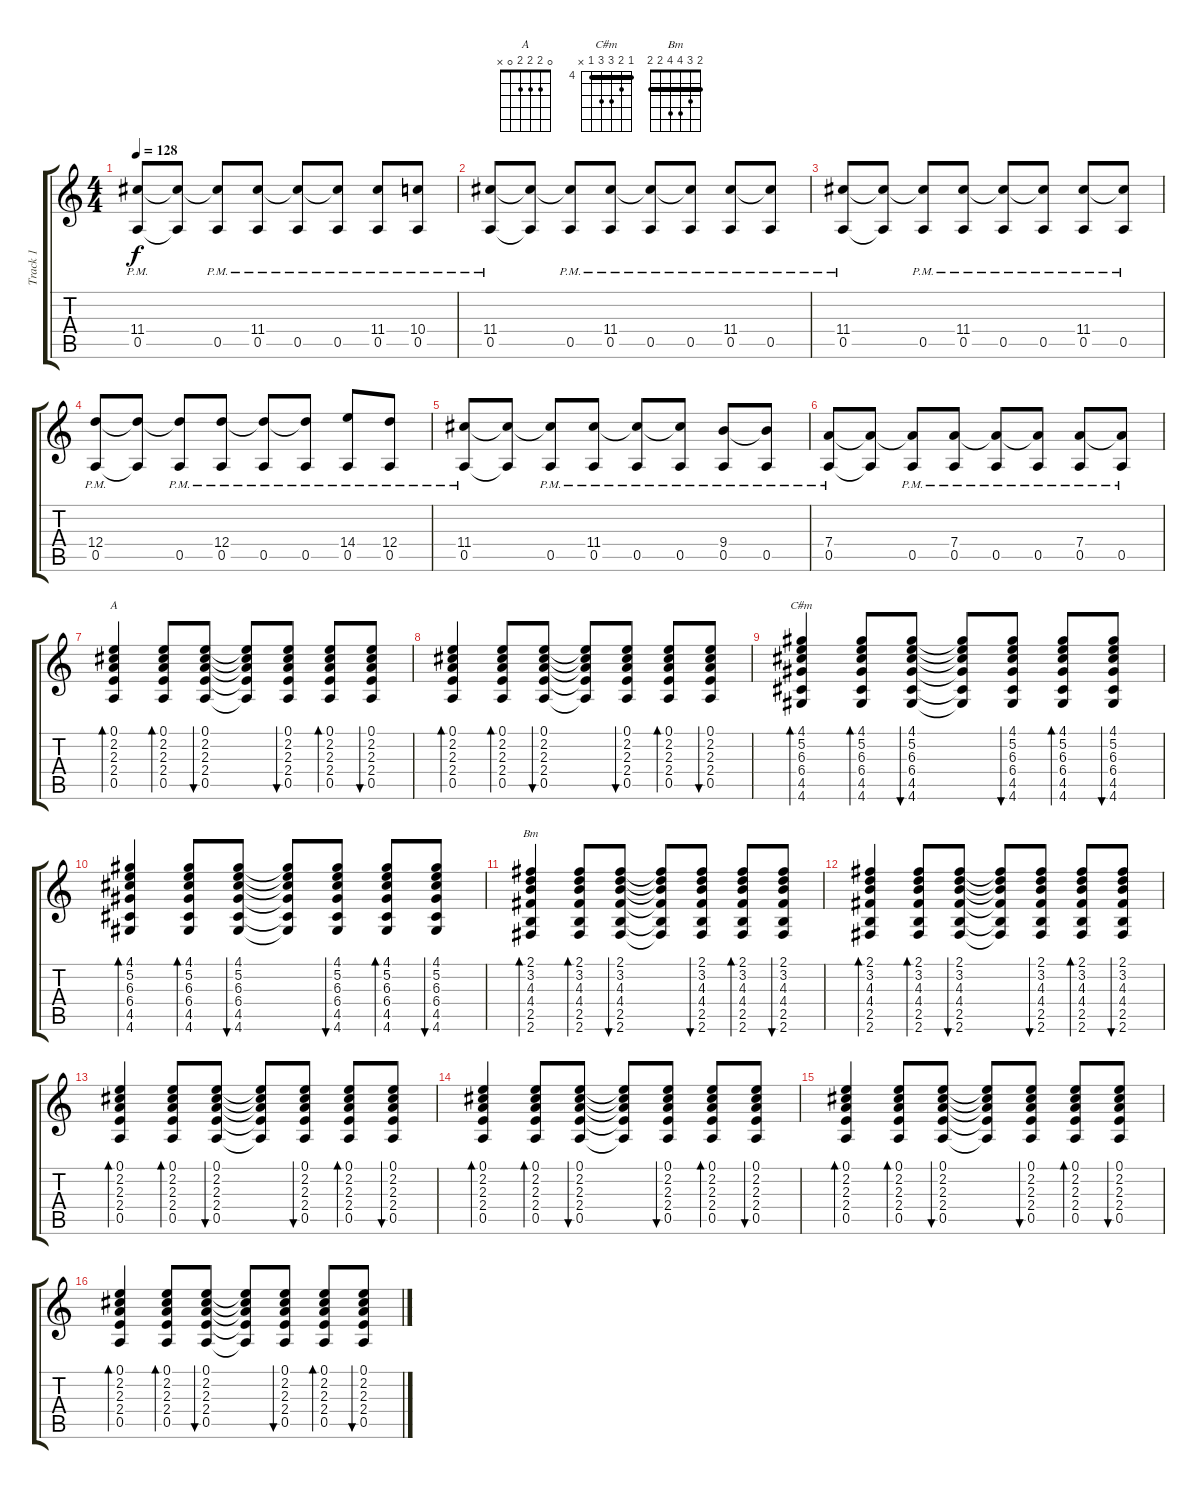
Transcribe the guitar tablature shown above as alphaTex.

\track ("Track 1" "Track 1") {instrument acousticguitarsteel}
\staff {score tabs}
\tuning (E4 B3 G3 D3 A2 E2) {hide}
\chord ("A" 0 2 2 2 0 x)
\chord ("C#m" 4 5 6 6 4 x) {firstfret 4 barre 4}
\chord ("Bm" 2 3 4 4 2 2) {barre 2}
\ts (4 4)
\tempo 128
\clef g2
\ks c
(11.4{pm} 0.5{pm}).8{dy f} (11.4{t} 0.5{t}).8 (11.4{t} 0.5{pm}).8 (11.4{pm} 0.5{pm}).8 (11.4{t} 0.5{pm}).8 (11.4{t} 0.5{pm}).8 (11.4{pm} 0.5{pm}).8 (10.4{pm} 0.5{pm}).8 |
(11.4{pm} 0.5{pm}).8 (11.4{t} 0.5{t}).8 (11.4{t} 0.5{pm}).8 (11.4{pm} 0.5{pm}).8 (11.4{t} 0.5{pm}).8 (11.4{t} 0.5{pm}).8 (11.4{pm} 0.5{pm}).8 (11.4{t} 0.5{pm}).8 |
(11.4{pm} 0.5{pm}).8 (11.4{t} 0.5{t}).8 (11.4{t} 0.5{pm}).8 (11.4{pm} 0.5{pm}).8 (11.4{t} 0.5{pm}).8 (11.4{t} 0.5{pm}).8 (11.4{pm} 0.5{pm}).8 (11.4{t} 0.5{pm}).8 |
(12.4{pm} 0.5{pm}).8 (12.4{t} 0.5{t}).8 (12.4{t} 0.5{pm}).8 (12.4{pm} 0.5{pm}).8 (12.4{t} 0.5{pm}).8 (12.4{t} 0.5{pm}).8 (14.4{pm} 0.5{pm}).8 (12.4{pm} 0.5{pm}).8 |
(11.4{pm} 0.5{pm}).8 (11.4{t} 0.5{t}).8 (11.4{t} 0.5{pm}).8 (11.4{pm} 0.5{pm}).8 (11.4{t} 0.5{pm}).8 (11.4{t} 0.5{pm}).8 (9.4{pm} 0.5{pm}).8 (9.4{t} 0.5{pm}).8 |
(7.4{pm} 0.5{pm}).8 (7.4{t} 0.5{t}).8 (7.4{t} 0.5{pm}).8 (7.4{pm} 0.5{pm}).8 (7.4{t} 0.5{pm}).8 (7.4{t} 0.5{pm}).8 (7.4{pm} 0.5{pm}).8 (7.4{t} 0.5{pm}).8 |
(0.1 2.2 2.3 2.4 0.5).4{bd 60 ch "A"} (0.1 2.2 2.3 2.4 0.5).8{bd 60} (0.1 2.2 2.3 2.4 0.5).8{bu 60} (0.1{t} 2.2{t} 2.3{t} 2.4{t} 0.5{t}).8 (0.1 2.2 2.3 2.4 0.5).8{bu 60} (0.1 2.2 2.3 2.4 0.5).8{bd 60} (0.1 2.2 2.3 2.4 0.5).8{bu 60} |
(0.1 2.2 2.3 2.4 0.5).4{bd 60} (0.1 2.2 2.3 2.4 0.5).8{bd 60} (0.1 2.2 2.3 2.4 0.5).8{bu 60} (0.1{t} 2.2{t} 2.3{t} 2.4{t} 0.5{t}).8 (0.1 2.2 2.3 2.4 0.5).8{bu 60} (0.1 2.2 2.3 2.4 0.5).8{bd 60} (0.1 2.2 2.3 2.4 0.5).8{bu 60} |
(4.1 5.2 6.3 6.4 4.5 4.6).4{bd 60 ch "C#m"} (4.1 5.2 6.3 6.4 4.5 4.6).8{bd 60} (4.1 5.2 6.3 6.4 4.5 4.6).8{bu 60} (4.1{t} 5.2{t} 6.3{t} 6.4{t} 4.5{t} 4.6{t}).8 (4.1 5.2 6.3 6.4 4.5 4.6).8{bu 60} (4.1 5.2 6.3 6.4 4.5 4.6).8{bd 60} (4.1 5.2 6.3 6.4 4.5 4.6).8{bu 60} |
(4.1 5.2 6.3 6.4 4.5 4.6).4{bd 60} (4.1 5.2 6.3 6.4 4.5 4.6).8{bd 60} (4.1 5.2 6.3 6.4 4.5 4.6).8{bu 60} (4.1{t} 5.2{t} 6.3{t} 6.4{t} 4.5{t} 4.6{t}).8 (4.1 5.2 6.3 6.4 4.5 4.6).8{bu 60} (4.1 5.2 6.3 6.4 4.5 4.6).8{bd 60} (4.1 5.2 6.3 6.4 4.5 4.6).8{bu 60} |
(2.1 3.2 4.3 4.4 2.5 2.6).4{bd 60 ch "Bm"} (2.1 3.2 4.3 4.4 2.5 2.6).8{bd 60} (2.1 3.2 4.3 4.4 2.5 2.6).8{bu 60} (2.1{t} 3.2{t} 4.3{t} 4.4{t} 2.5{t} 2.6{t}).8 (2.1 3.2 4.3 4.4 2.5 2.6).8{bu 60} (2.1 3.2 4.3 4.4 2.5 2.6).8{bd 60} (2.1 3.2 4.3 4.4 2.5 2.6).8{bu 60} |
(2.1 3.2 4.3 4.4 2.5 2.6).4{bd 60} (2.1 3.2 4.3 4.4 2.5 2.6).8{bd 60} (2.1 3.2 4.3 4.4 2.5 2.6).8{bu 60} (2.1{t} 3.2{t} 4.3{t} 4.4{t} 2.5{t} 2.6{t}).8 (2.1 3.2 4.3 4.4 2.5 2.6).8{bu 60} (2.1 3.2 4.3 4.4 2.5 2.6).8{bd 60} (2.1 3.2 4.3 4.4 2.5 2.6).8{bu 60} |
(0.1 2.2 2.3 2.4 0.5).4{bd 60} (0.1 2.2 2.3 2.4 0.5).8{bd 60} (0.1 2.2 2.3 2.4 0.5).8{bu 60} (0.1{t} 2.2{t} 2.3{t} 2.4{t} 0.5{t}).8 (0.1 2.2 2.3 2.4 0.5).8{bu 60} (0.1 2.2 2.3 2.4 0.5).8{bd 60} (0.1 2.2 2.3 2.4 0.5).8{bu 60} |
(0.1 2.2 2.3 2.4 0.5).4{bd 60} (0.1 2.2 2.3 2.4 0.5).8{bd 60} (0.1 2.2 2.3 2.4 0.5).8{bu 60} (0.1{t} 2.2{t} 2.3{t} 2.4{t} 0.5{t}).8 (0.1 2.2 2.3 2.4 0.5).8{bu 60} (0.1 2.2 2.3 2.4 0.5).8{bd 60} (0.1 2.2 2.3 2.4 0.5).8{bu 60} |
(0.1 2.2 2.3 2.4 0.5).4{bd 60} (0.1 2.2 2.3 2.4 0.5).8{bd 60} (0.1 2.2 2.3 2.4 0.5).8{bu 60} (0.1{t} 2.2{t} 2.3{t} 2.4{t} 0.5{t}).8 (0.1 2.2 2.3 2.4 0.5).8{bu 60} (0.1 2.2 2.3 2.4 0.5).8{bd 60} (0.1 2.2 2.3 2.4 0.5).8{bu 60} |
(0.1 2.2 2.3 2.4 0.5).4{bd 60} (0.1 2.2 2.3 2.4 0.5).8{bd 60} (0.1 2.2 2.3 2.4 0.5).8{bu 60} (0.1{t} 2.2{t} 2.3{t} 2.4{t} 0.5{t}).8 (0.1 2.2 2.3 2.4 0.5).8{bu 60} (0.1 2.2 2.3 2.4 0.5).8{bd 60} (0.1 2.2 2.3 2.4 0.5).8{bu 60}
